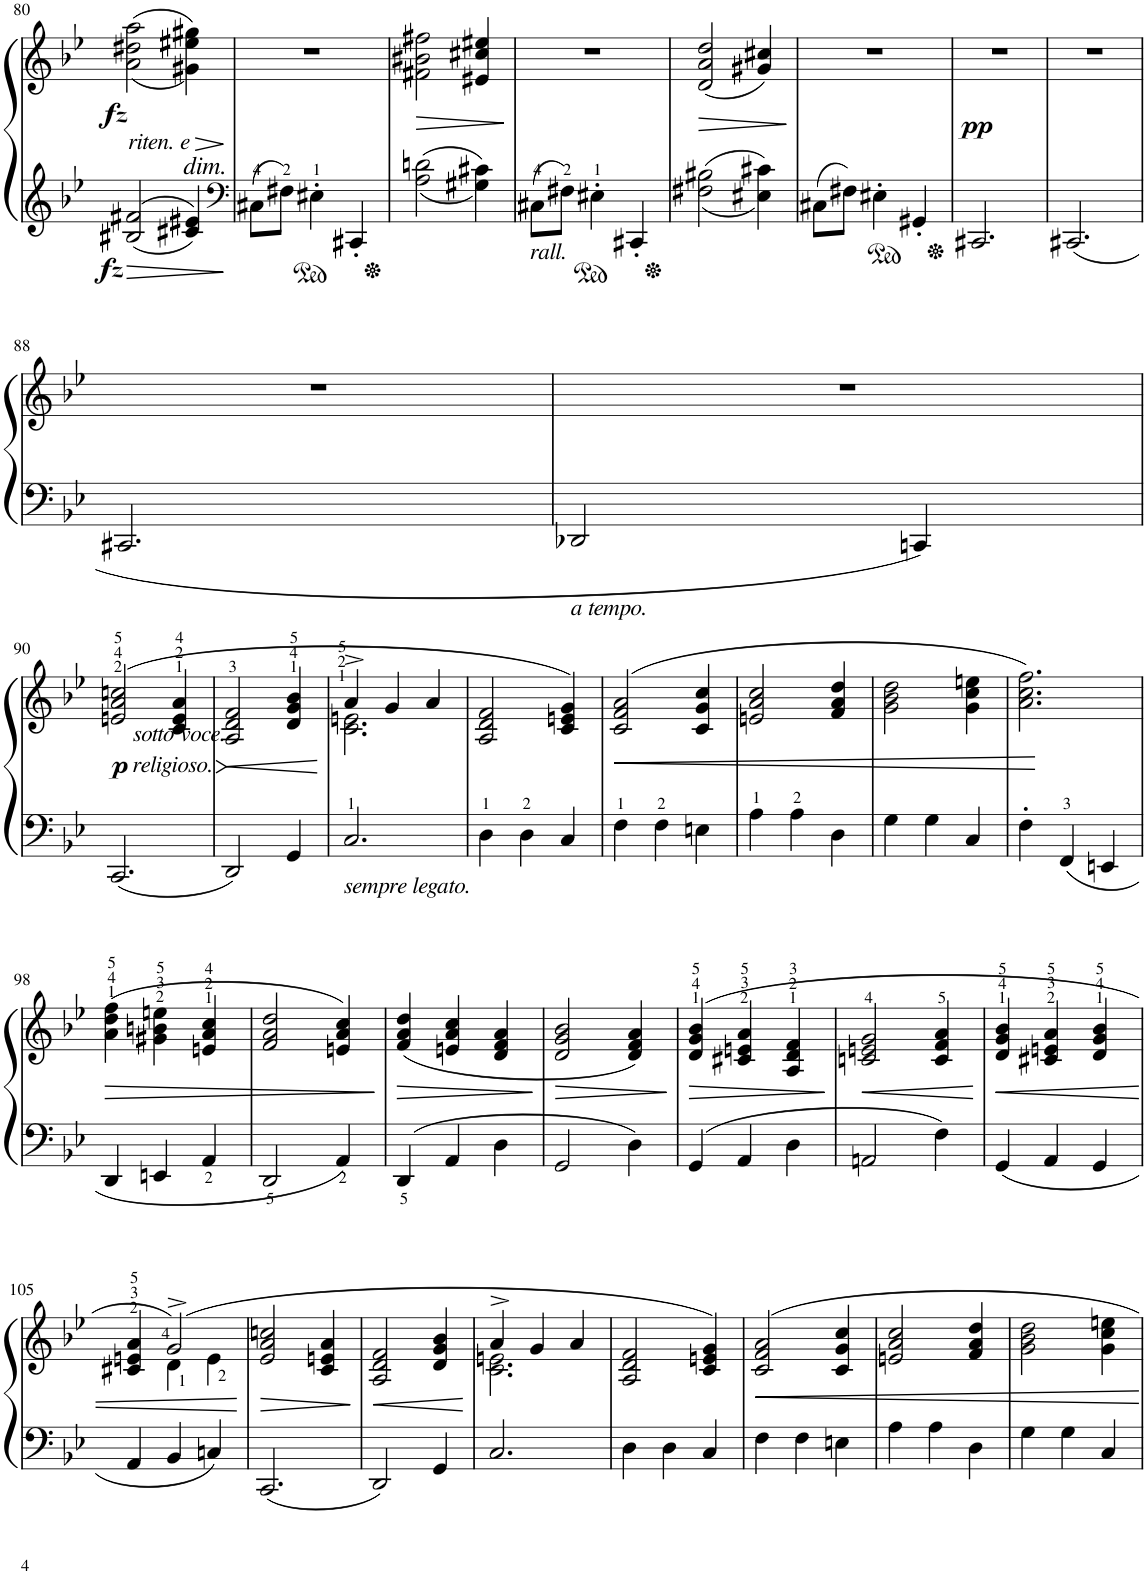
**kern	**kern	**dynam
*part1	*part1	*part1
*staff2	*staff1	*staff1/2
*I"Piano	*	*
*I'Pno.	*	*
!!LO:PB:g=z
*clefG2	*clefG2	*
*k[b-e-]	*k[b-e-]	*
*M3/4	*M3/4	*
=80	=80	=80
!	!LO:TX:b:i:t=riten. e	!
!	!	!LO:HP:b
!	!	!LO:DY:n=1:b=2
!	!	!LO:DY:n=2:b
2B#X/ 2f#X/	((<2a\ 2dd#X\ 2aa\	> fz fz
!	!LO:TX:b:i:t=dim.	!
4c#X/ 4e#X/	4g#X\ 4ee#X\ 4gg#X\))	.
.	.	]
=81	=81	=81
*clefF4	*	*
*k[b-e-]	*k[b-e-]	*
8C#X>\L	2.r	.
8F#X>\J	.	.
4E#X>'\	.	.
4CC#X'/	.	.
=82	=82	=82
!	!	!LO:HP:b
2A\ 2dn\	2f#X\ 2b#X\ 2ff#X\	>
4G#X\ 4c#X\	4e#X/ 4cc#X/ 4ee#X/	.
.	.	]
=83	=83	=83
!LO:TX:b:i:t=rall.	!	!
8C#X>\L	2.r	.
8F#X>\J	.	.
4E#X>'\	.	.
4CC#X'/	.	.
=84	=84	=84
!	!	!LO:HP:b
2F#X\ 2B#X\	(2d/ 2a/ 2dd/	>
4E#X\ 4c#X\	4g#X/ 4cc#X/)	.
.	.	]
=85	=85	=85
8C#X\L	2.r	.
8F#X\J	.	.
4E#X'\	.	.
4GG#X'/	.	.
=86	=86	=86
!	!	!LO:DY:a=2
2.CC#X/	2.r	pp
=87	=87	=87
2.CC#X/	2.r	.
!!LO:LB:g=z
=88	=88	=88
2.CC#X/	2.r	.
=89	=89	=89
!LO:TX:b:i:t=a tempo.	!	!
2DD-X/	2.r	.
4CCn/	.	.
!!LO:LB:g=z
=90	=90	=90
!	!LO:TX:b:i:t=religioso.	!
!	!LO:TX:b:i:t=sotto voce.	!
!	!	!LO:HP:b
!	!	!LO:DY:n=1:b
2.CC/	(2en/ 2a/ 2ccn/	> p
.	4c/ 4e/ 4a/	.
.	.	]
=91	=91	=91
!	!	!LO:HP:b
2DD/	2A/ 2d/ 2f/	<
4GG/	4d/ 4g/ 4b-/	.
.	.	[
=92	=92	=92
*	*^	*
!LO:TX:b:i:t=sempre legato.	!	!	!
2.C>/	4a^/	2.c\ 2.en\	.
.	4g/	.	.
.	4a/	.	.
*	*v	*v	*
=93	=93	=93
4D>\	2A/ 2d/ 2f/	.
4D>\	.	.
4C/	4c/ 4en/ 4g/)	.
=94	=94	=94
!	!	!LO:HP:b
4F>\	(2c/ 2f/ 2a/	<
4F>\	.	.
4En\	4c/ 4g/ 4cc/	.
=95	=95	=95
4A>\	2en/ 2a/ 2cc/	.
4A>\	.	.
4D\	4f/ 4a/ 4dd/	.
=96	=96	=96
4G\	2g\ 2b-\ 2dd\	.
4G\	.	.
4C/	4g\ 4cc\ 4een\	.
=97	=97	=97
4F'\	2.a\ 2.cc\ 2.ff\)	.
4FF>/	.	.
4EEn/	.	.
.	.	[
!!LO:LB:g=z
=98	=98	=98
!	!	!LO:HP:b
4DD/	(4a\ 4dd\ 4ff\	>
4EEn/	4g#X\ 4bn\ 4een\	.
4AA/	4en/ 4a/ 4cc/	.
=99	=99	=99
2DD/	2f/ 2a/ 2dd/	.
4AA/	4en/ 4a/ 4cc/)	.
.	.	]
=100	=100	=100
!	!	!LO:HP:b
4DD/	(4f/ 4a/ 4dd/	>
4AA/	4en/ 4a/ 4cc/	.
4D\	4d/ 4f/ 4a/	.
.	.	]
=101	=101	=101
!	!	!LO:HP:b
2GG/	2d/ 2g/ 2b-/	>
4D\	4d/ 4f/ 4a/)	.
.	.	]
=102	=102	=102
!	!	!LO:HP:b
4GG/	(4d/ 4g/ 4b-/	>
4AA/	4c#X/ 4en/ 4a/	.
4D\	4A/ 4d/ 4f/	.
.	.	]
=103	=103	=103
!	!	!LO:HP:b
2AAn/	2cn/ 2en/ 2g/	<
4F\	4c/ 4f/ 4a/	.
.	.	[
=104	=104	=104
!	!	!LO:HP:b
4GG/	4d/ 4g/ 4b-/	<
4AA/	4c#X/ 4en/ 4a/	.
4GG/	4d/ 4g/ 4b-/	.
!!LO:LB:g=z
=105	=105	=105
*	*^	*
4AA/	4ryy	4c#X/ 4en/ 4a/	.
4BB-/	(2g^/)	4d\	.
4Cn/	.	4e\	.
*	*v	*v	*
.	.	[
=106	=106	=106
!	!	!LO:HP:b
2.CC/	2e-/ 2a/ 2ccn/	>
.	4c/ 4en/ 4a/	.
.	.	]
=107	=107	=107
!	!	!LO:HP:b
2DD/	2A/ 2d/ 2f/	<
4GG/	4d/ 4g/ 4b-/	.
.	.	[
=108	=108	=108
*	*^	*
2.C/	4a^/	2.c\ 2.en\	.
.	4g/	.	.
.	4a/	.	.
*	*v	*v	*
=109	=109	=109
4D\	2A/ 2d/ 2f/	.
4D\	.	.
4C/	4c/ 4en/ 4g/)	.
=110	=110	=110
4F\	2c/ 2f/ 2a/	.
4F\	.	.
4En\	4c/ 4g/ 4cc/	.
=111	=111	=111
4A\	2en/ 2a/ 2cc/	.
4A\	.	.
4D\	4f/ 4a/ 4dd/	.
=112	=112	=112
4G\	2g\ 2b-\ 2dd\	.
4G\	.	.
4C/	4g\ 4cc\ 4een\	.
=	=	=
*-	*-	*-
